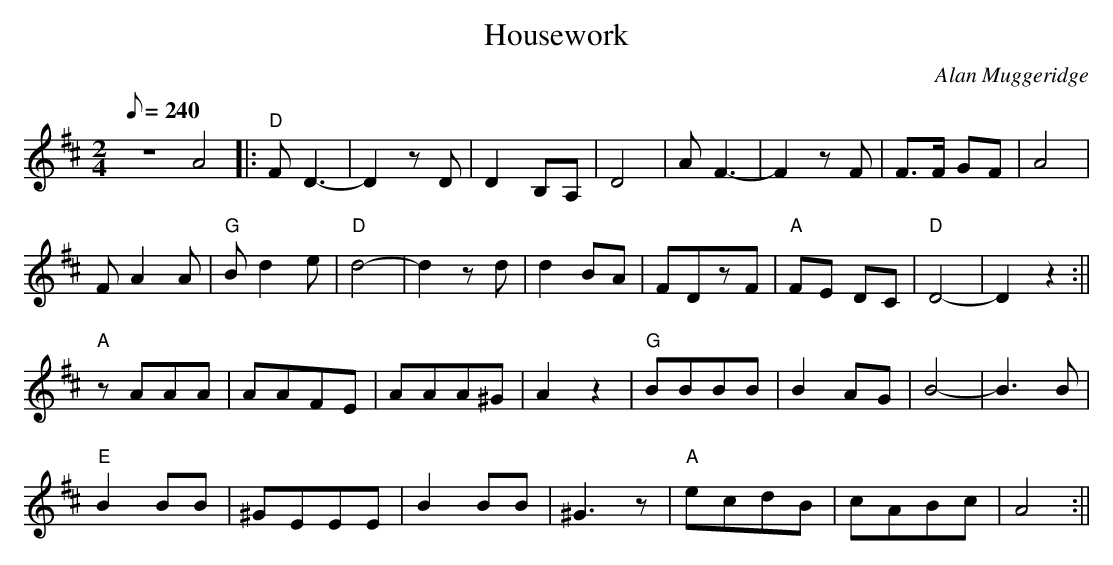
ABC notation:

X:1
T:Housework
M:2/4
L:1/8
Q:240
C:Alan Muggeridge
K:D
z4A4|:"D"FD3-|D2zD|D2B,A,|D4|AF3-|F2zF|F>F GF|A4|!
FA2A |"G"Bd2e|"D"d4-|d2zd|d2BA |FDzF|"A"FE DC| "D"D4-|D2z2:||!
"A"zAAA|AAFE|AAA^G|A2z2|"G"BBBB|B2AG|B4-|B3B|!
"E"B2BB|^GEEE|B2BB|^G3z|"A"ecdB|cABc|A4:||
